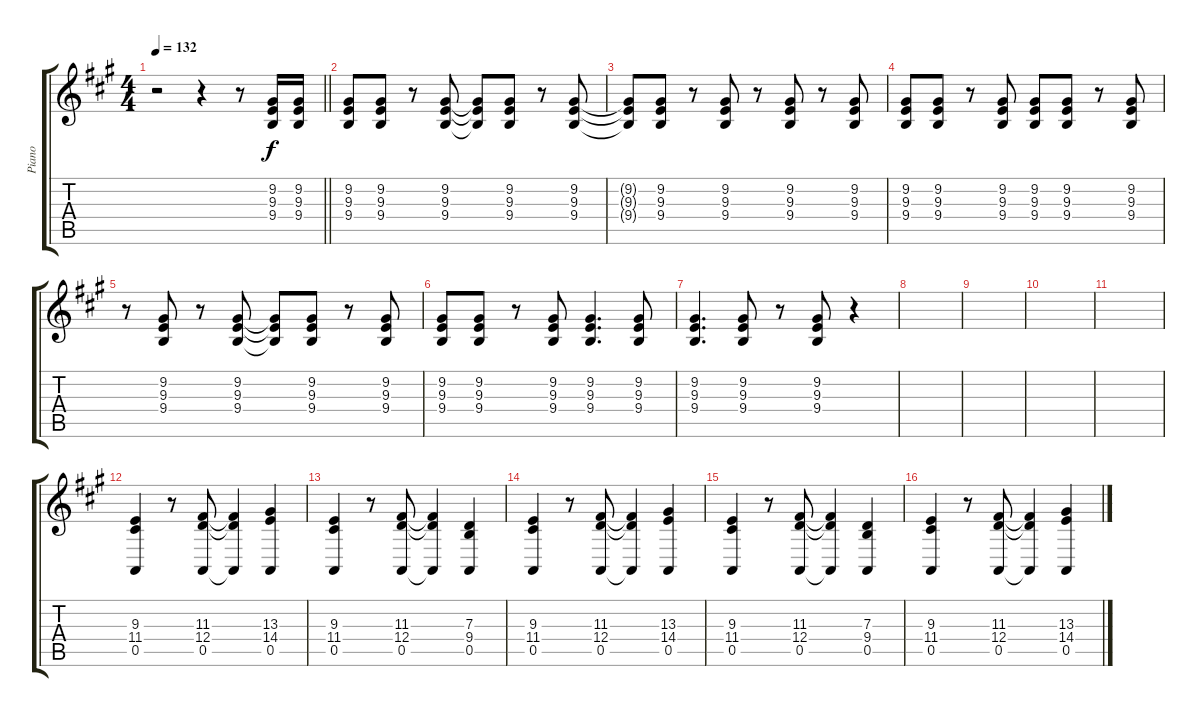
\track ("Piano" "Piano") {instrument acousticgrandpiano}
\staff {score tabs}
\tuning (E4 B3 G3 D3 A2 E2) {hide}
\ts (4 4)
\tempo 132
\clef g2
\barLineRight lightlight
\ks a
r.2{dy f} r.4 r.8 (9.2 9.3 9.4).16 (9.2 9.3 9.4).16 |
(9.2 9.3 9.4).8 (9.2 9.3 9.4).8 r.8 (9.2 9.3 9.4).8 (9.2{t} 9.3{t} 9.4{t}).8 (9.2 9.3 9.4).8 r.8 (9.2 9.3 9.4).8 |
(9.2{t} 9.3{t} 9.4{t}).8 (9.2 9.3 9.4).8 r.8 (9.2 9.3 9.4).8 r.8 (9.2 9.3 9.4).8 r.8 (9.2 9.3 9.4).8 |
(9.2 9.3 9.4).8 (9.2 9.3 9.4).8 r.8 (9.2 9.3 9.4).8 (9.2 9.3 9.4).8 (9.2 9.3 9.4).8 r.8 (9.2 9.3 9.4).8 |
r.8 (9.2 9.3 9.4).8 r.8 (9.2 9.3 9.4).8 (9.2{t} 9.3{t} 9.4{t}).8 (9.2 9.3 9.4).8 r.8 (9.2 9.3 9.4).8 |
(9.2 9.3 9.4).8 (9.2 9.3 9.4).8 r.8 (9.2 9.3 9.4).8 (9.2 9.3 9.4).4{d} (9.2 9.3 9.4).8 |
(9.2 9.3 9.4).4{d} (9.2 9.3 9.4).8 r.8 (9.2 9.3 9.4).8 r.4 |
|
|
|
|
(9.3 11.4 0.5).4 r.8 (11.3 12.4 0.5).8 (11.3{t} 12.4{t} 0.5{t}).4 (13.3 14.4 0.5).4 |
(9.3 11.4 0.5).4 r.8 (11.3 12.4 0.5).8 (11.3{t} 12.4{t} 0.5{t}).4 (7.3 9.4 0.5).4 |
(9.3 11.4 0.5).4 r.8 (11.3 12.4 0.5).8 (11.3{t} 12.4{t} 0.5{t}).4 (13.3 14.4 0.5).4 |
(9.3 11.4 0.5).4 r.8 (11.3 12.4 0.5).8 (11.3{t} 12.4{t} 0.5{t}).4 (7.3 9.4 0.5).4 |
(9.3 11.4 0.5).4 r.8 (11.3 12.4 0.5).8 (11.3{t} 12.4{t} 0.5{t}).4 (13.3 14.4 0.5).4
